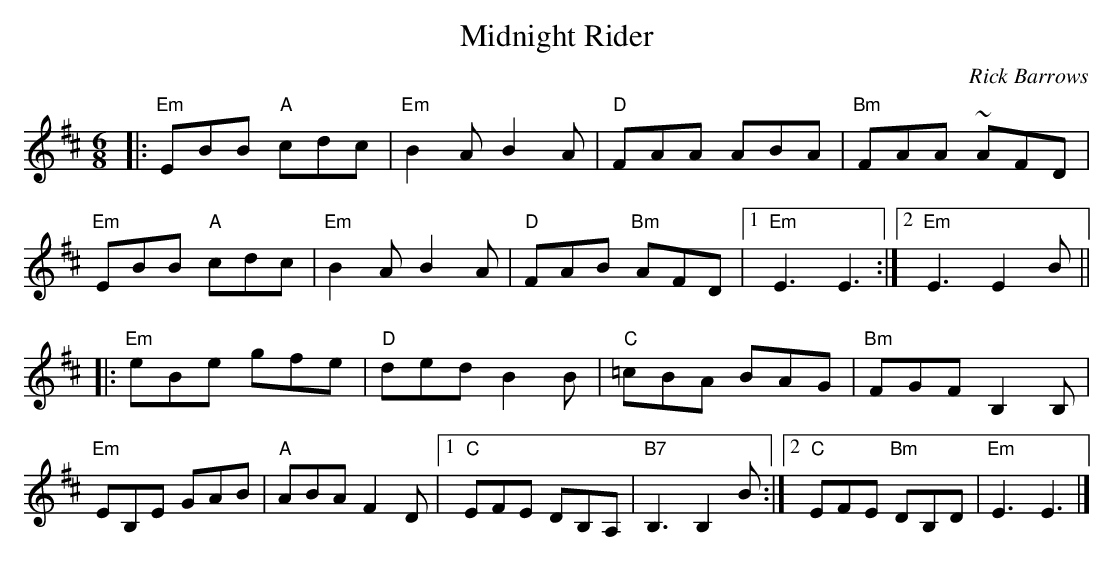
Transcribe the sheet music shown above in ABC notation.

X:1
T: Midnight Rider
C: Rick Barrows
M: 6/8
K: E Dorian
|:\
"Em"EBB "A"cdc|"Em"B2A B2A|"D"FAA ABA|"Bm"FAA ~AFD|
"Em"EBB "A"cdc|"Em"B2A B2A|"D"FAB "Bm"AFD|1"Em"E3 E3:|2\
"Em"E3 E2B||
|:\
"Em"eBe gfe|"D"ded B2B|"C"=cBA BAG|"Bm"FGF B,2B,|
"Em"EB,E GAB|"A"ABA F2D|1"C"EFE DB,A,|"B7"B,3B,2B:|2\
"C"EFE "Bm"DB,D|"Em"E3 E3|]
